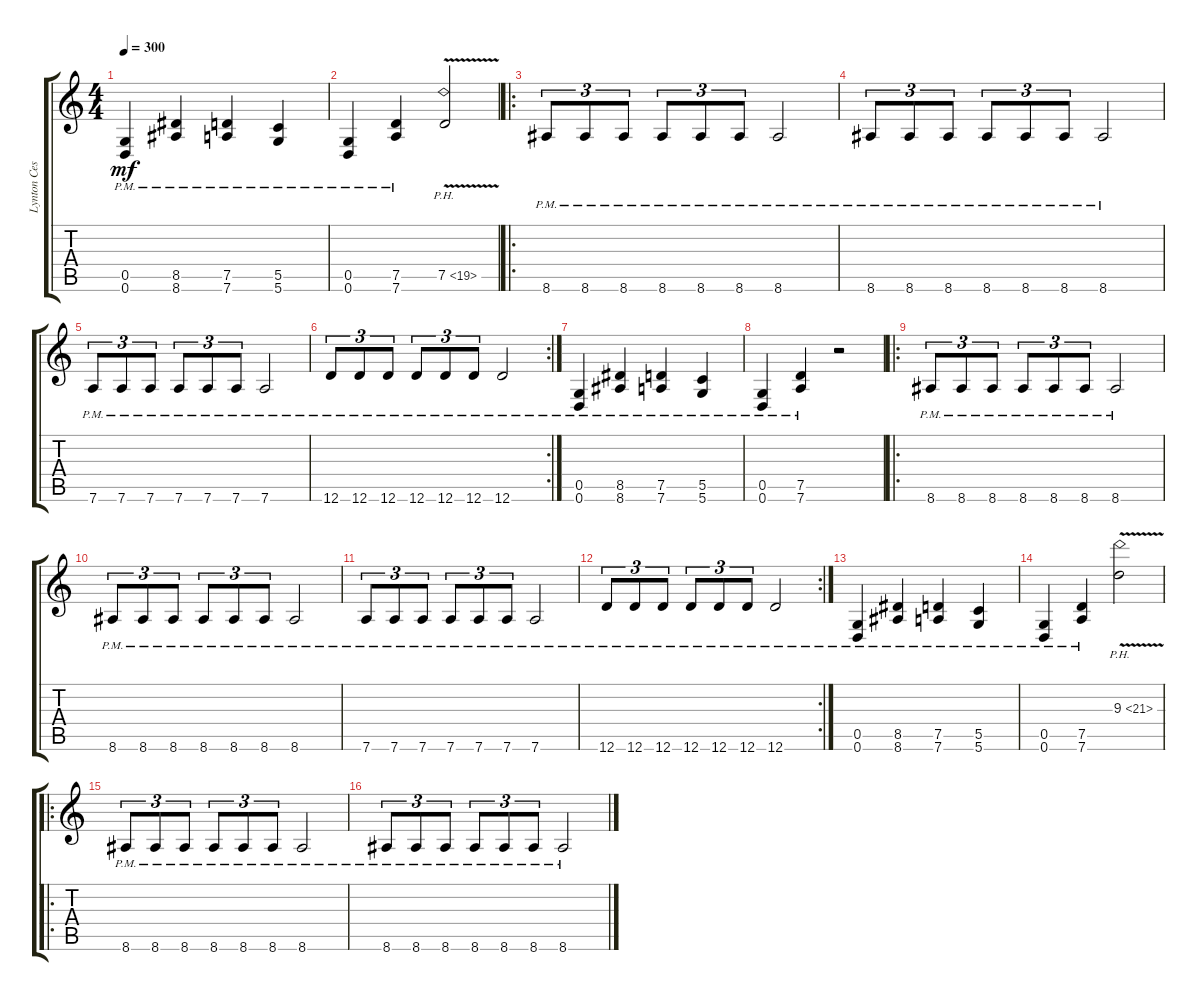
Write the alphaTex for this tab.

\track ("Lynton Cessford" "Lynton Ces") {instrument distortionguitar}
\staff {score tabs}
\tuning (D4 A3 F3 C3 G2 D2) {hide}
\ts (4 4)
\tempo 300
\clef g2
\ks c
(0.5{pm} 0.6{pm}).4{dy mf} (8.5{pm} 8.6{pm}).4 (7.5{pm} 7.6{pm}).4 (5.5{pm} 5.6{pm}).4 |
(0.5{pm} 0.6{pm}).4 (7.5{pm} 7.6{pm}).4 7.5{ph 12 v}.2 |
\ro
8.6{pm}.8{tu (3 2)} 8.6{pm}.8{tu (3 2)} 8.6{pm}.8{tu (3 2)} 8.6{pm}.8{tu (3 2)} 8.6{pm}.8{tu (3 2)} 8.6{pm}.8{tu (3 2)} 8.6{pm}.2 |
8.6{pm}.8{tu (3 2)} 8.6{pm}.8{tu (3 2)} 8.6{pm}.8{tu (3 2)} 8.6{pm}.8{tu (3 2)} 8.6{pm}.8{tu (3 2)} 8.6{pm}.8{tu (3 2)} 8.6{pm}.2 |
7.6{pm}.8{tu (3 2)} 7.6{pm}.8{tu (3 2)} 7.6{pm}.8{tu (3 2)} 7.6{pm}.8{tu (3 2)} 7.6{pm}.8{tu (3 2)} 7.6{pm}.8{tu (3 2)} 7.6{pm}.2 |
\rc 2
12.6{pm}.8{tu (3 2)} 12.6{pm}.8{tu (3 2)} 12.6{pm}.8{tu (3 2)} 12.6{pm}.8{tu (3 2)} 12.6{pm}.8{tu (3 2)} 12.6{pm}.8{tu (3 2)} 12.6{pm}.2 |
(0.5{pm} 0.6{pm}).4 (8.5{pm} 8.6{pm}).4 (7.5{pm} 7.6{pm}).4 (5.5{pm} 5.6{pm}).4 |
(0.5{pm} 0.6{pm}).4 (7.5{pm} 7.6{pm}).4 r.2 |
\ro
8.6{pm}.8{tu (3 2)} 8.6{pm}.8{tu (3 2)} 8.6{pm}.8{tu (3 2)} 8.6{pm}.8{tu (3 2)} 8.6{pm}.8{tu (3 2)} 8.6{pm}.8{tu (3 2)} 8.6{pm}.2 |
8.6{pm}.8{tu (3 2)} 8.6{pm}.8{tu (3 2)} 8.6{pm}.8{tu (3 2)} 8.6{pm}.8{tu (3 2)} 8.6{pm}.8{tu (3 2)} 8.6{pm}.8{tu (3 2)} 8.6{pm}.2 |
7.6{pm}.8{tu (3 2)} 7.6{pm}.8{tu (3 2)} 7.6{pm}.8{tu (3 2)} 7.6{pm}.8{tu (3 2)} 7.6{pm}.8{tu (3 2)} 7.6{pm}.8{tu (3 2)} 7.6{pm}.2 |
\rc 2
12.6{pm}.8{tu (3 2)} 12.6{pm}.8{tu (3 2)} 12.6{pm}.8{tu (3 2)} 12.6{pm}.8{tu (3 2)} 12.6{pm}.8{tu (3 2)} 12.6{pm}.8{tu (3 2)} 12.6{pm}.2 |
(0.5{pm} 0.6{pm}).4 (8.5{pm} 8.6{pm}).4 (7.5{pm} 7.6{pm}).4 (5.5{pm} 5.6{pm}).4 |
(0.5{pm} 0.6{pm}).4 (7.5{pm} 7.6{pm}).4 9.3{ph 12 v}.2 |
\ro
8.6{pm}.8{tu (3 2)} 8.6{pm}.8{tu (3 2)} 8.6{pm}.8{tu (3 2)} 8.6{pm}.8{tu (3 2)} 8.6{pm}.8{tu (3 2)} 8.6{pm}.8{tu (3 2)} 8.6{pm}.2 |
8.6{pm}.8{tu (3 2)} 8.6{pm}.8{tu (3 2)} 8.6{pm}.8{tu (3 2)} 8.6{pm}.8{tu (3 2)} 8.6{pm}.8{tu (3 2)} 8.6{pm}.8{tu (3 2)} 8.6{pm}.2
